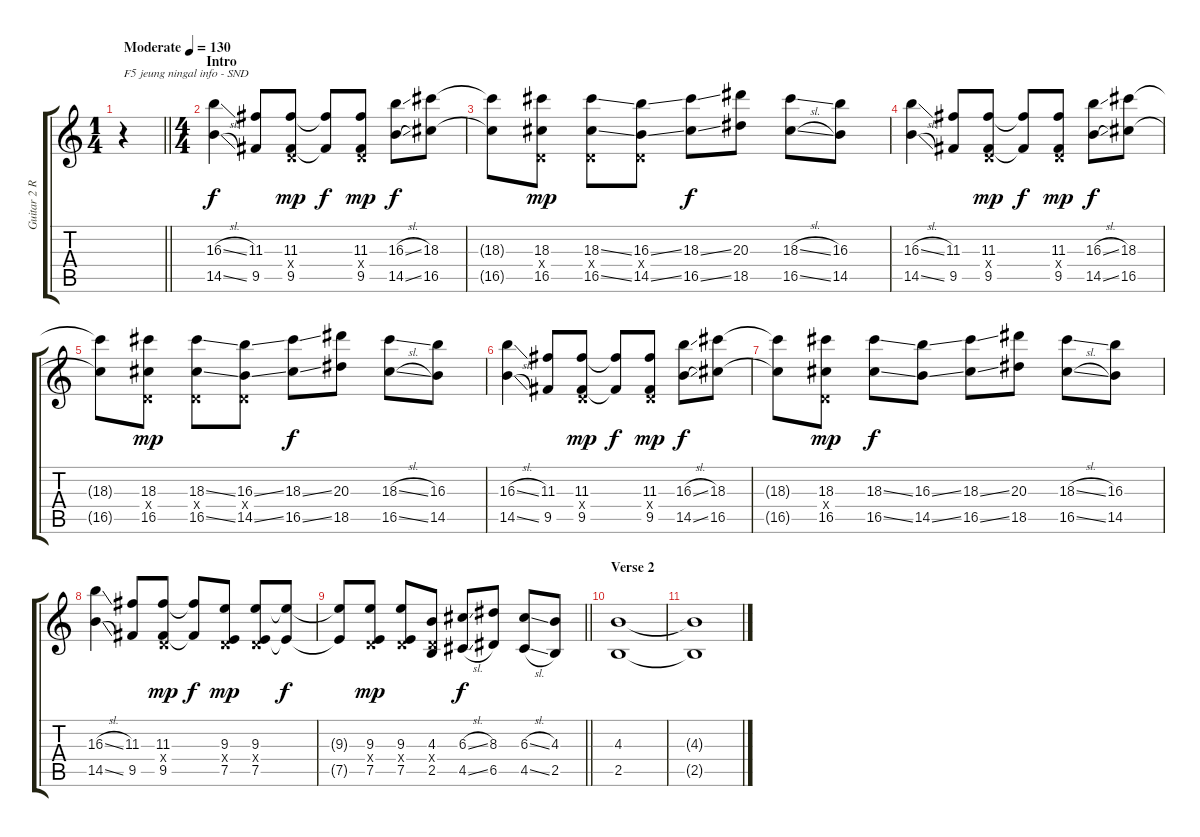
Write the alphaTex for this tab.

\track ("Guitar 2 R" "Guitar 2 R") {instrument distortionguitar}
\staff {score tabs}
\tuning (E4 B3 G3 D3 A2 E2) {hide}
\ts (1 4)
\tempo (130 "Moderate")
\clef g2
\barLineRight lightlight
\ks c
r.4{txt "F5 jeung ningal info - SND" dy f instrument distortionguitar} |
\ts (4 4)
\section ("" "Intro")
(16.3{sl} 14.5{sl}).4 (11.3 9.5).8 (11.3 0.4{x} 9.5).8{dy mp} (11.3{t} 9.5{t}).8{dy f} (11.3 0.4{x} 9.5).8{dy mp} (16.3{sl} 14.5{sl}).8{dy f} (18.3 16.5).8 |
(18.3{t} 16.5{t}).8 (18.3 0.4{x} 16.5).8{dy mp} (18.3{ss} 0.4{x} 16.5{ss}).8 (16.3{ss} 0.4{x} 14.5{ss}).8 (18.3{ss} 16.5{ss}).8{dy f} (20.3 18.5).8 (18.3{sl} 16.5{sl}).8 (16.3 14.5).8 |
(16.3{sl} 14.5{sl}).4 (11.3 9.5).8 (11.3 0.4{x} 9.5).8{dy mp} (11.3{t} 9.5{t}).8{dy f} (11.3 0.4{x} 9.5).8{dy mp} (16.3{sl} 14.5{sl}).8{dy f} (18.3 16.5).8 |
(18.3{t} 16.5{t}).8 (18.3 0.4{x} 16.5).8{dy mp} (18.3{ss} 0.4{x} 16.5{ss}).8 (16.3{ss} 0.4{x} 14.5{ss}).8 (18.3{ss} 16.5{ss}).8{dy f} (20.3 18.5).8 (18.3{sl} 16.5{sl}).8 (16.3 14.5).8 |
(16.3{sl} 14.5{sl}).4 (11.3 9.5).8 (11.3 0.4{x} 9.5).8{dy mp} (11.3{t} 9.5{t}).8{dy f} (11.3 0.4{x} 9.5).8{dy mp} (16.3{sl} 14.5{sl}).8{dy f} (18.3 16.5).8 |
(18.3{t} 16.5{t}).8 (18.3 0.4{x} 16.5).8{dy mp} (18.3{ss} 16.5{ss}).8{dy f} (16.3{ss} 14.5{ss}).8 (18.3{ss} 16.5{ss}).8 (20.3 18.5).8 (18.3{sl} 16.5{sl}).8 (16.3 14.5).8 |
(16.3{sl} 14.5{sl}).4 (11.3 9.5).8 (11.3 0.4{x} 9.5).8{dy mp} (11.3{t} 9.5{t}).8{dy f} (9.3 0.4{x} 7.5).8{dy mp} (9.3 0.4{x} 7.5).8 (9.3{t} 7.5{t}).8{dy f} |
\barLineRight lightlight
(9.3{t} 7.5{t}).8 (9.3 0.4{x} 7.5).8{dy mp} (9.3 0.4{x} 7.5).8 (4.3 0.4{x} 2.5).8 (6.3{sl} 4.5{sl}).8{dy f} (8.3 6.5).8 (6.3{sl} 4.5{sl}).8 (4.3 2.5).8 |
\section ("" "Verse 2")
(4.3 2.5).1 |
(4.3{t} 2.5{t}).1
